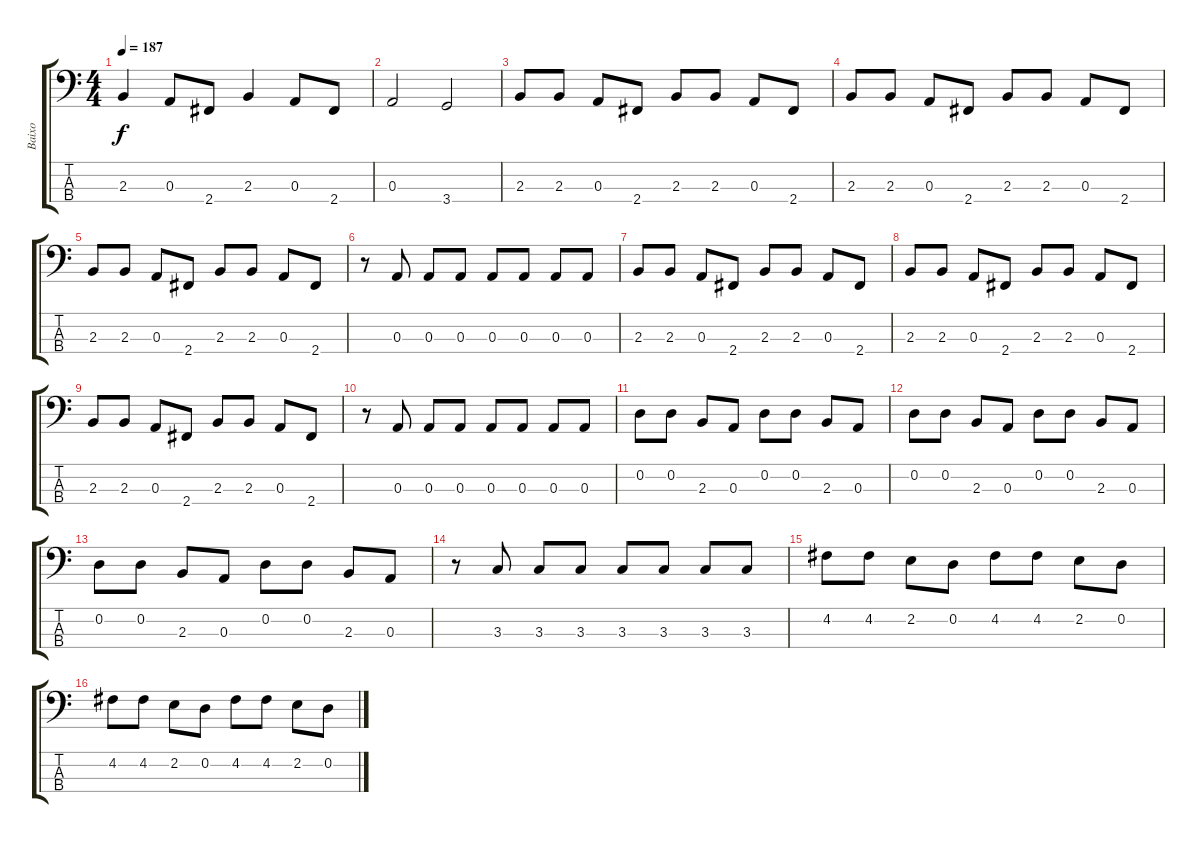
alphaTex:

\track ("Baixo" "Baixo") {instrument electricbassfinger}
\staff {score tabs}
\tuning (G2 D2 A1 E1) {hide}
\ts (4 4)
\tempo 187
\clef f4
\ks c
2.3.4{dy f} 0.3.8 2.4.8 2.3.4 0.3.8 2.4.8 |
0.3.2 3.4.2 |
2.3.8 2.3.8 0.3.8 2.4.8 2.3.8 2.3.8 0.3.8 2.4.8 |
2.3.8 2.3.8 0.3.8 2.4.8 2.3.8 2.3.8 0.3.8 2.4.8 |
2.3.8 2.3.8 0.3.8 2.4.8 2.3.8 2.3.8 0.3.8 2.4.8 |
r.8 0.3.8 0.3.8 0.3.8 0.3.8 0.3.8 0.3.8 0.3.8 |
2.3.8 2.3.8 0.3.8 2.4.8 2.3.8 2.3.8 0.3.8 2.4.8 |
2.3.8 2.3.8 0.3.8 2.4.8 2.3.8 2.3.8 0.3.8 2.4.8 |
2.3.8 2.3.8 0.3.8 2.4.8 2.3.8 2.3.8 0.3.8 2.4.8 |
r.8 0.3.8 0.3.8 0.3.8 0.3.8 0.3.8 0.3.8 0.3.8 |
0.2.8 0.2.8 2.3.8 0.3.8 0.2.8 0.2.8 2.3.8 0.3.8 |
0.2.8 0.2.8 2.3.8 0.3.8 0.2.8 0.2.8 2.3.8 0.3.8 |
0.2.8 0.2.8 2.3.8 0.3.8 0.2.8 0.2.8 2.3.8 0.3.8 |
r.8 3.3.8 3.3.8 3.3.8 3.3.8 3.3.8 3.3.8 3.3.8 |
4.2.8 4.2.8 2.2.8 0.2.8 4.2.8 4.2.8 2.2.8 0.2.8 |
4.2.8 4.2.8 2.2.8 0.2.8 4.2.8 4.2.8 2.2.8 0.2.8
